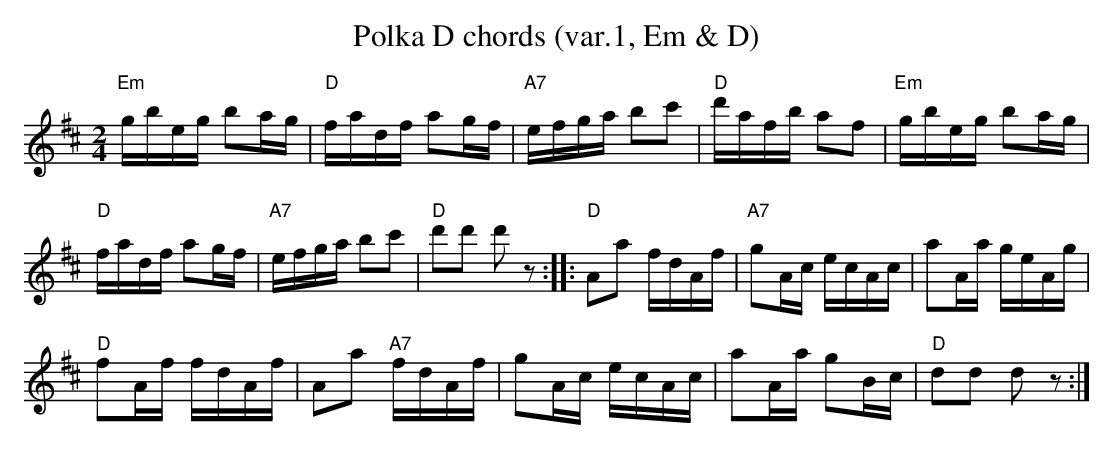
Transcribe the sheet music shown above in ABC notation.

X:1
T:Polka D chords (var.1, Em & D)
M:2/4
L:1/16
K:D %%MIDI gchordon
"Em"gbeg b2ag | "D"fadf a2gf | "A7"efga b2c'2 | "D"d'afb a2f2 | "Em"gbeg b2ag |
"D"fadf a2gf | "A7"efga b2c'2 | "D"d'2d'2 d'2 z2:: "D"A2a2 fdAf | "A7"g2Ac ecAc | a2Aa geAg |
"D"f2Af fdAf | A2a2 "A7"fdAf | g2Ac ecAc | a2Aa g2Bc | "D"d2d2 d2 z2 :|
